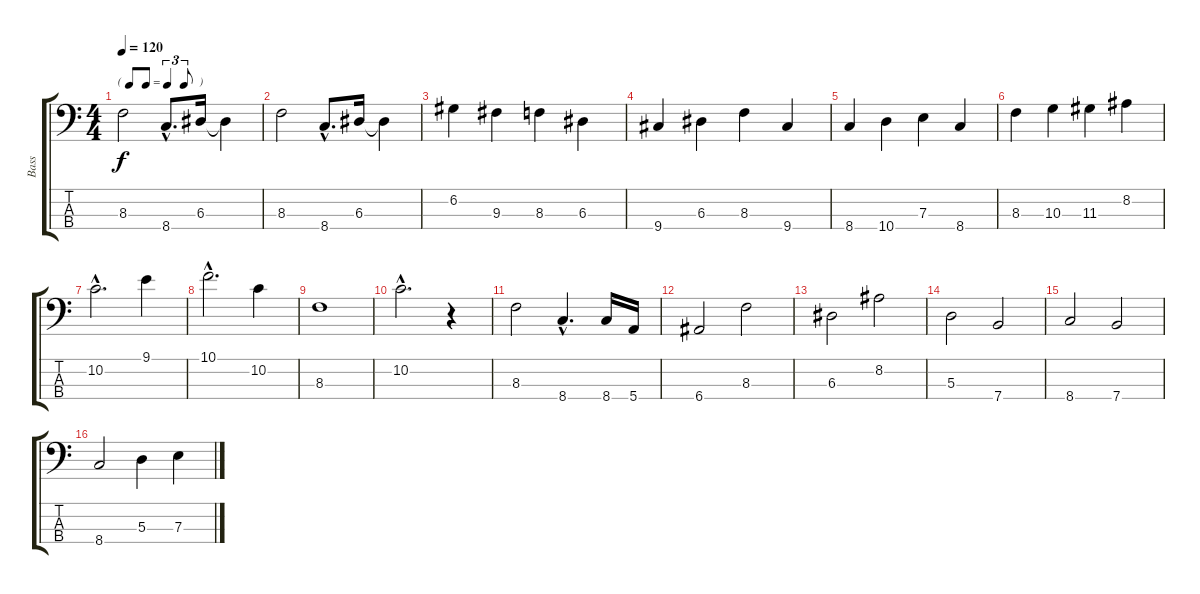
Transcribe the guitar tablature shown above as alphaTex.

\track ("Bass" "Bass") {instrument electricbassfinger}
\staff {score tabs}
\tuning (G2 D2 A1 E1) {hide}
\ts (4 4)
\tf triplet8th
\tempo 120
\clef f4
\ks c
8.3.2{dy f} 8.4{hac}.8{d} 6.3.16 6.3{t}.4 |
8.3.2 8.4{hac}.8{d} 6.3.16 6.3{t}.4 |
6.2.4 9.3.4 8.3.4 6.3.4 |
9.4.4 6.3.4 8.3.4 9.4.4 |
8.4.4 10.4.4 7.3.4 8.4.4 |
8.3.4 10.3.4 11.3.4 8.2.4 |
10.2{hac}.2{d} 9.1.4 |
10.1{hac}.2{d} 10.2.4 |
8.3.1 |
10.2{hac}.2{d} r.4 |
8.3.2 8.4{hac}.4{d} 8.4.16 5.4.16 |
6.4.2 8.3.2 |
6.3.2 8.2.2 |
5.3.2 7.4.2 |
8.4.2 7.4.2 |
8.4.2 5.3.4 7.3.4
